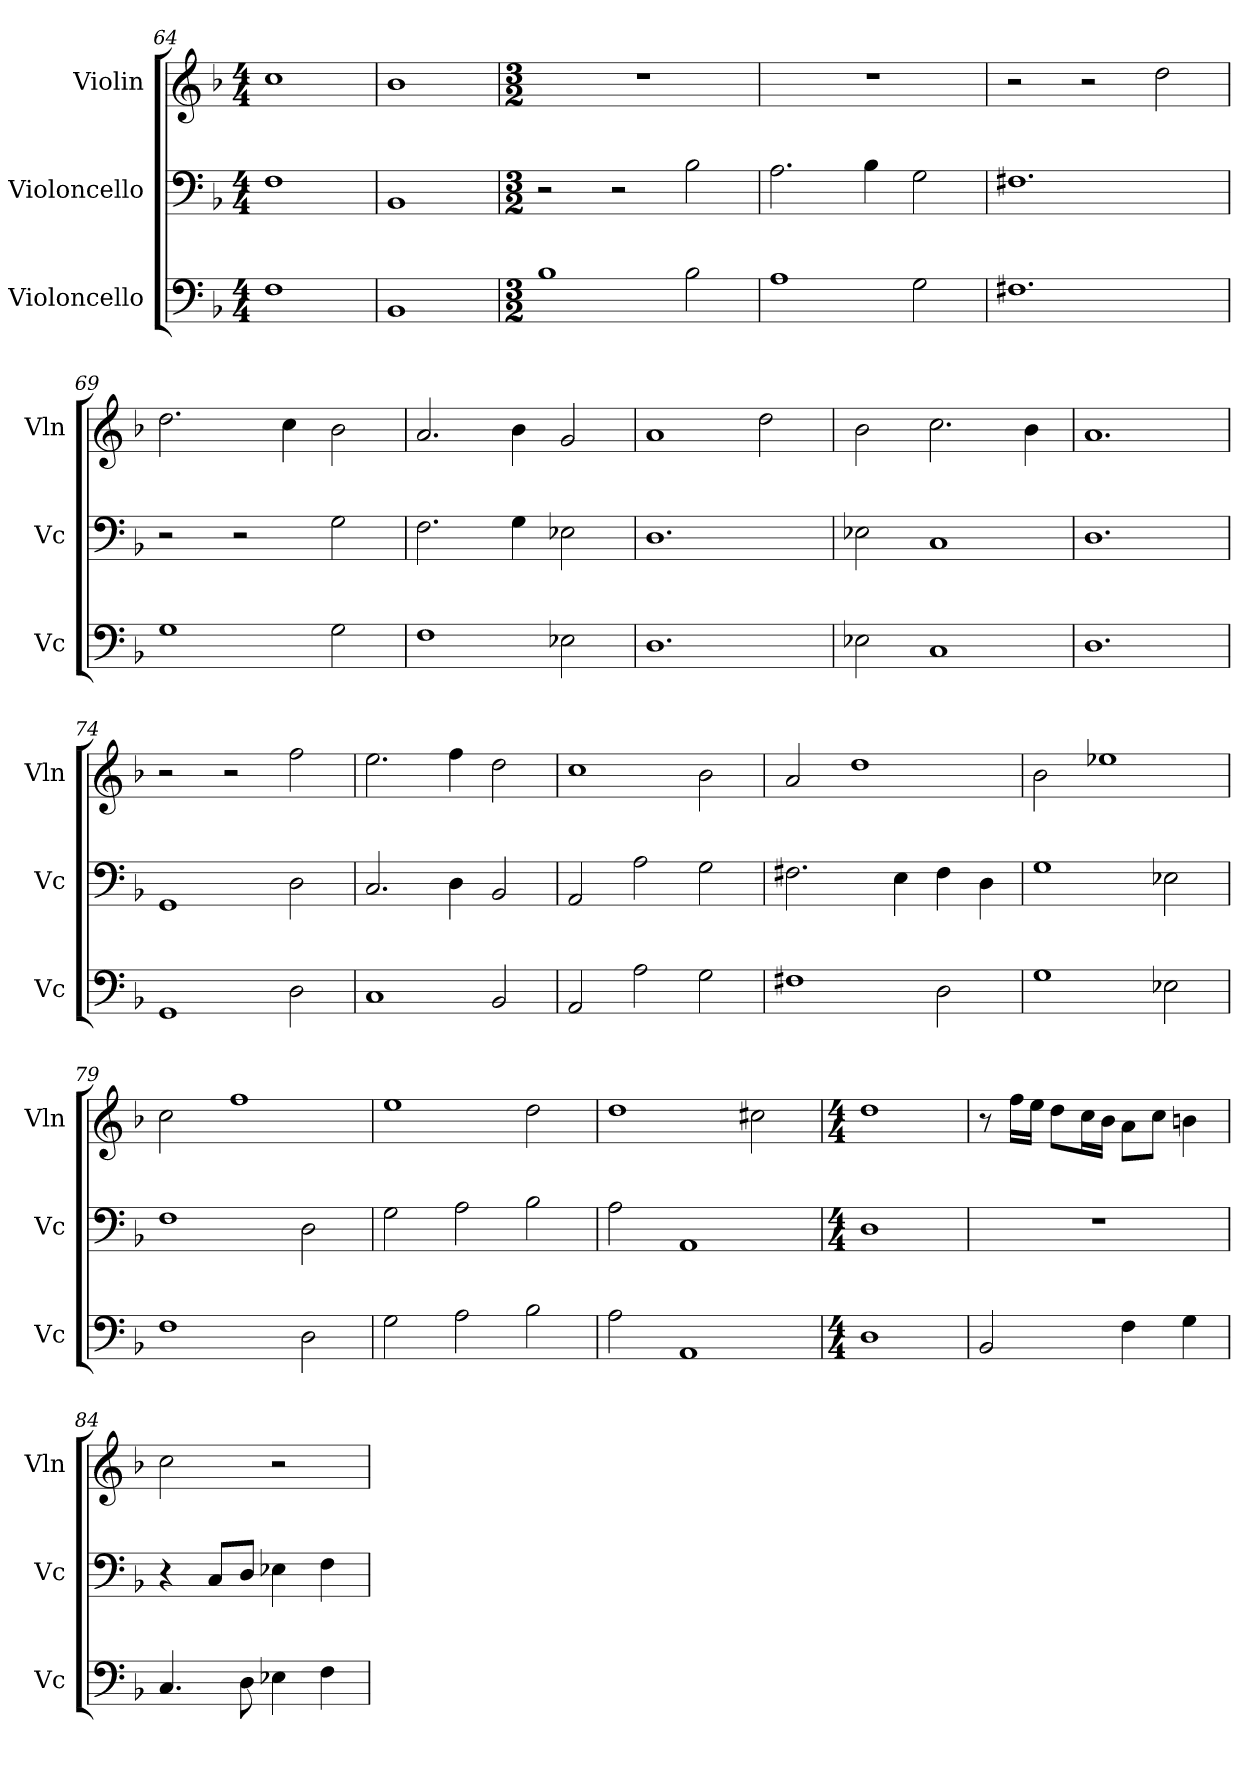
**kern	**kern	**kern
*part3	*part2	*part1
*staff3	*staff2	*staff1
*I"Violoncello	*I"Violoncello	*I"Violin
*I'Vc	*I'Vc	*I'Vln
*clefF4	*clefF4	*clefG2
*k[b-]	*k[b-]	*k[b-]
*M4/4	*M4/4	*M4/4
=64	=64	=64
1F	1F	1cc
=65	=65	=65
1BB-	1BB-	1b-
=66	=66	=66
*M3/2	*M3/2	*M3/2
1B-	2r	1.r
.	2r	.
2B-\	2B-\	.
=67	=67	=67
1A	2.A\	1.r
.	4B-\	.
2G\	2G\	.
=68	=68	=68
1.F#X	1.F#X	2r
.	.	2r
.	.	2dd\
=69	=69	=69
1G	2r	2.dd\
.	2r	.
.	.	4cc\
2G\	2G\	2b-\
=70	=70	=70
1F	2.F\	2.a/
.	4G\	4b-\
2E-X\	2E-X\	2g/
=71	=71	=71
1.D	1.D	1a
.	.	2dd\
=72	=72	=72
2E-X\	2E-X\	2b-\
1C	1C	2.cc\
.	.	4b-\
=73	=73	=73
1.D	1.D	1.a
=74	=74	=74
1GG	1GG	2r
.	.	2r
2D\	2D\	2ff\
=75	=75	=75
1C	2.C/	2.ee\
.	4D\	4ff\
2BB-/	2BB-/	2dd\
=76	=76	=76
2AA/	2AA/	1cc
2A\	2A\	.
2G\	2G\	2b-\
=77	=77	=77
1F#X	2.F#X\	2a/
.	.	1dd
.	4E\	.
2D\	4F#\	.
.	4D\	.
=78	=78	=78
1G	1G	2b-\
.	.	1ee-X
2E-X\	2E-X\	.
=79	=79	=79
1F	1F	2cc\
.	.	1ff
2D\	2D\	.
=80	=80	=80
2G\	2G\	1ee
2A\	2A\	.
2B-\	2B-\	2dd\
=81	=81	=81
2A\	2A\	1dd
1AA	1AA	.
.	.	2cc#X\
=82	=82	=82
*M4/4	*M4/4	*M4/4
1D	1D	1dd
=83	=83	=83
2BB-/	1r	8r
.	.	16ff\LL
.	.	16ee\JJ
.	.	8dd\L
.	.	16cc\L
.	.	16b-\JJ
4F\	.	8a\L
.	.	8cc\J
4G\	.	4bn\
=84	=84	=84
4.C/	4r	2cc\
.	8C/L	.
8D\	8D/J	.
4E-X\	4E-X\	2r
4F\	4F\	.
=	=	=
*-	*-	*-
